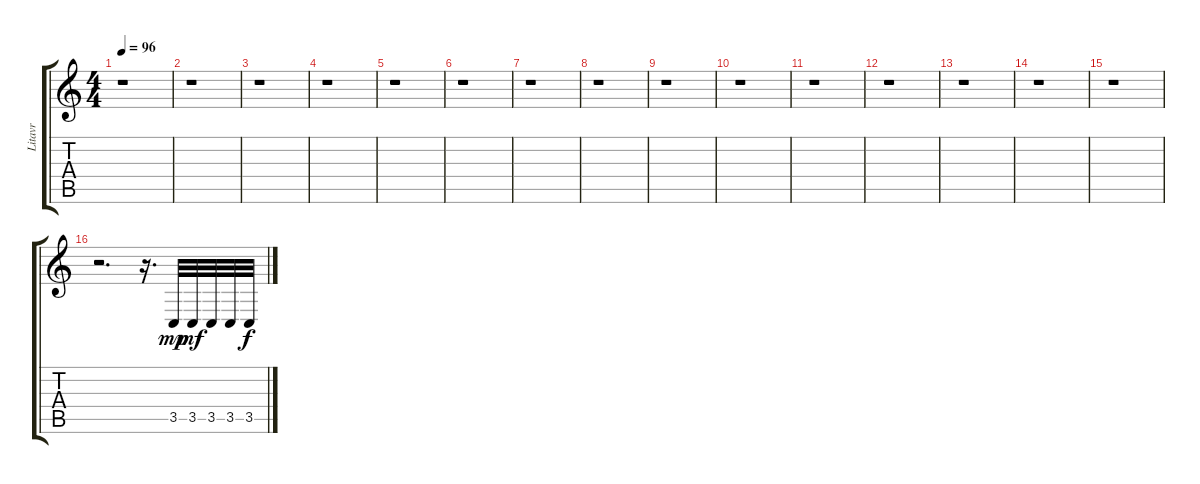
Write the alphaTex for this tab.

\track ("Litavr" "Litavr") {instrument taikodrum}
\staff {score tabs}
\tuning (E4 B3 G3 D3 A2 E2) {hide}
\ts (4 4)
\tempo 96
\clef g2
\ks c
r.1{dy p} |
r.1 |
r.1 |
r.1 |
r.1 |
r.1 |
r.1 |
r.1 |
r.1 |
r.1 |
r.1 |
r.1 |
r.1 |
r.1 |
r.1 |
r.2{d} r.16{d} 3.5.32{dy mp} 3.5.32{dy mf} 3.5.32 3.5.32 3.5.32{dy f}
